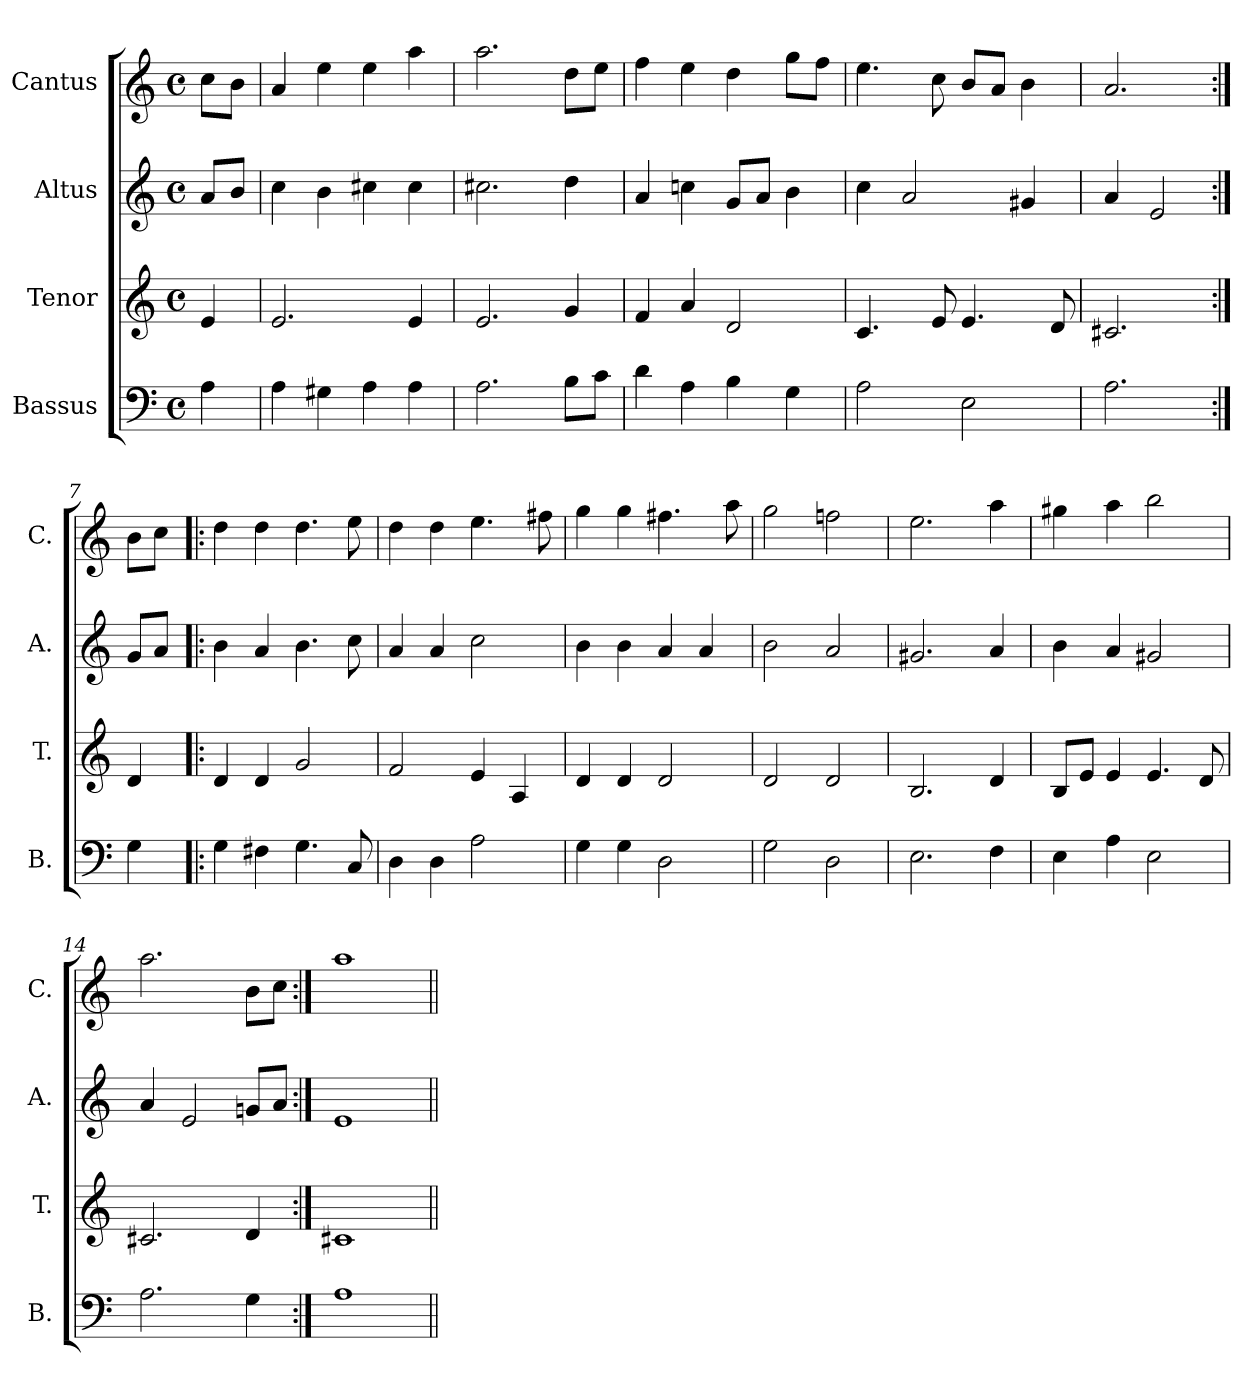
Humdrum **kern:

**kern	**kern	**kern	**kern
*part4	*part3	*part2	*part1
*staff4	*staff3	*staff2	*staff1
*I"Bassus	*I"Tenor	*I"Altus	*I"Cantus
*I'B.	*I'T.	*I'A.	*I'C.
*clefF4	*clefG2	*clefG2	*clefG2
*k[]	*k[]	*k[]	*k[]
*C:	*C:	*C:	*C:
*M4/4	*M4/4	*M4/4	*M4/4
*met(c)	*met(c)	*met(c)	*met(c)
=1	=1	=1	=1
4A\	4e/	8a/L	8cc\L
.	.	8b/J	8b\J
=2	=2	=2	=2
4A\	2.e/	4cc\	4a/
4G#X\	.	4b\	4ee\
4A\	.	4cc#X\	4ee\
4A\	4e/	4cc#\	4aa\
=3	=3	=3	=3
2.A\	2.e/	2.cc#X\	2.aa\
8B\L	4g/	4dd\	8dd\L
8c\J	.	.	8ee\J
=4	=4	=4	=4
4d\	4f/	4a/	4ff\
4A\	4a/	4ccn\	4ee\
4B\	2d/	8g/L	4dd\
.	.	8a/J	.
4G\	.	4b\	8gg\L
.	.	.	8ff\J
=5	=5	=5	=5
2A\	4.c/	4cc\	4.ee\
.	.	2a/	.
.	8e/	.	8cc\
2E\	4.e/	.	8b/L
.	.	.	8a/J
.	.	4g#X/	4b\
.	8d/	.	.
=6	=6	=6	=6
2.A\	2.c#X/	4a/	2.a/
.	.	2e/	.
=7:|!	=7:|!	=7:|!	=7:|!
4G\	4d/	8g/L	8b\L
.	.	8a/J	8cc\J
=8!|:	=8!|:	=8!|:	=8!|:
4G\	4d/	4b\	4dd\
4F#X\	4d/	4a/	4dd\
4.G\	2g/	4.b\	4.dd\
8C/	.	8cc\	8ee\
!!LO:LB:g=z
=9	=9	=9	=9
4D\	2f/	4a/	4dd\
4D\	.	4a/	4dd\
2A\	4e/	2cc\	4.ee\
.	4A/	.	.
.	.	.	8ff#X\
=10	=10	=10	=10
4G\	4d/	4b\	4gg\
4G\	4d/	4b\	4gg\
2D\	2d/	4a/	4.ff#X\
.	.	4a/	.
.	.	.	8aa\
=11	=11	=11	=11
2G\	2d/	2b\	2gg\
2D\	2d/	2a/	2ffn\
=12	=12	=12	=12
2.E\	2.B/	2.g#X/	2.ee\
4F\	4d/	4a/	4aa\
=13	=13	=13	=13
4E\	8B/L	4b\	4gg#X\
.	8e/J	.	.
4A\	4e/	4a/	4aa\
2E\	4.e/	2g#X/	2bb\
.	8d/	.	.
=14	=14	=14	=14
2.A\	2.c#X/	4a/	2.aa\
.	.	2e/	.
4G\	4d/	8gn/L	8b\L
.	.	8a/J	8cc\J
=15:|!	=15:|!	=15:|!	=15:|!
1A\	1c#X/	1e/	1aa\
=||	=||	=||	=||
*-	*-	*-	*-
